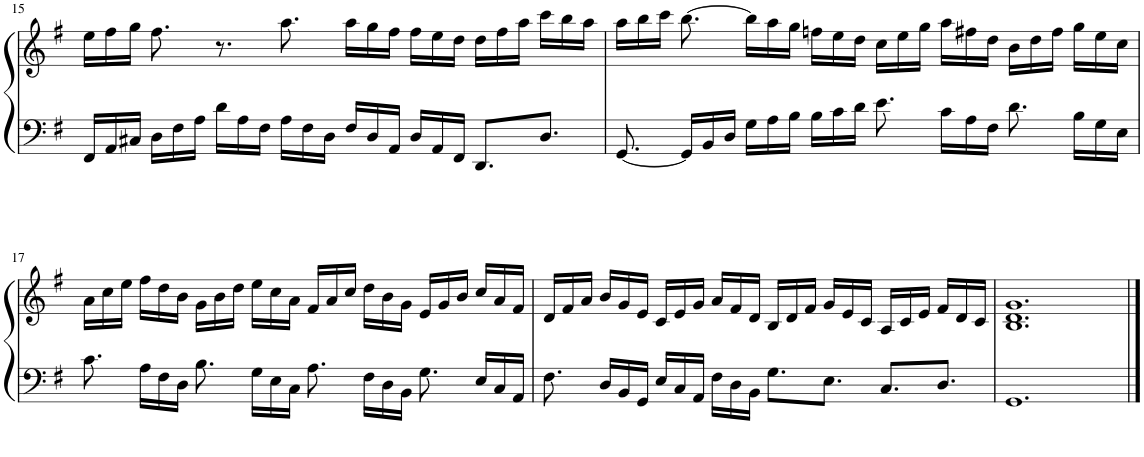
**kern	**kern
*part1	*part1
*staff2	*staff1
*I"Piano	*
*I'Pno	*
!!LO:PB:g=z
*clefF4	*clefG2
*k[f#]	*k[f#]
*M24/16	*M24/16
=15	=15
16FF#/LL	16ee\LL
16AA/	16ff#\
16C#X/JJ	16gg\JJ
16D\LL	8.ff#\
16F#\	.
16A\JJ	.
16d\LL	8.r
16A\	.
16F#\JJ	.
16A\LL	8.aa\
16F#\	.
16D\JJ	.
16F#/LL	16aa\LL
16D/	16gg\
16AA/JJ	16ff#\JJ
16D/LL	16ff#\LL
16AA/	16ee\
16FF#/JJ	16dd\JJ
8.DD/L	16dd\LL
.	16ff#\
.	16aa\JJ
8.D/J	16ccc\LL
.	16bb\
.	16aa\JJ
=16	=16
[8.GG/	16aa\LL
.	16bb\
.	16ccc\JJ
16GG/LL]	[8.bb\
16BB/	.
16D/JJ	.
16G\LL	16bb\LL]
16A\	16aa\
16B\JJ	16gg\JJ
16B\LL	16ffn\LL
16c\	16ee\
16d\JJ	16dd\JJ
8.e\	16cc\LL
.	16ee\
.	16gg\JJ
16c\LL	16aa\LL
16A\	16ff#X\
16F#\JJ	16dd\JJ
8.d\	16b\LL
.	16dd\
.	16ff#\JJ
16B\LL	16gg\LL
16G\	16ee\
16E\JJ	16cc\JJ
!!LO:LB:g=z
=17	=17
8.c\	16a\LL
.	16cc\
.	16ee\JJ
16A\LL	16ff#\LL
16F#\	16dd\
16D\JJ	16b\JJ
8.B\	16g\LL
.	16b\
.	16dd\JJ
16G\LL	16ee\LL
16E\	16cc\
16C\JJ	16a\JJ
8.A\	16f#/LL
.	16a/
.	16cc/JJ
16F#\LL	16dd\LL
16D\	16b\
16BB\JJ	16g\JJ
8.G\	16e/LL
.	16g/
.	16b/JJ
16E/LL	16cc/LL
16C/	16a/
16AA/JJ	16f#/JJ
=18	=18
8.F#\	16d/LL
.	16f#/
.	16a/JJ
16D/LL	16b/LL
16BB/	16g/
16GG/JJ	16e/JJ
16E/LL	16c/LL
16C/	16e/
16AA/JJ	16g/JJ
16F#\LL	16a/LL
16D\	16f#/
16BB\JJ	16d/JJ
8.G\L	16B/LL
.	16d/
.	16f#/JJ
8.E\J	16g/LL
.	16e/
.	16c/JJ
8.C/L	16A/LL
.	16c/
.	16e/JJ
8.D/J	16f#/LL
.	16d/
.	16c/JJ
=19	=19
1.GG	1.B 1.d 1.g
==	==
*-	*-
